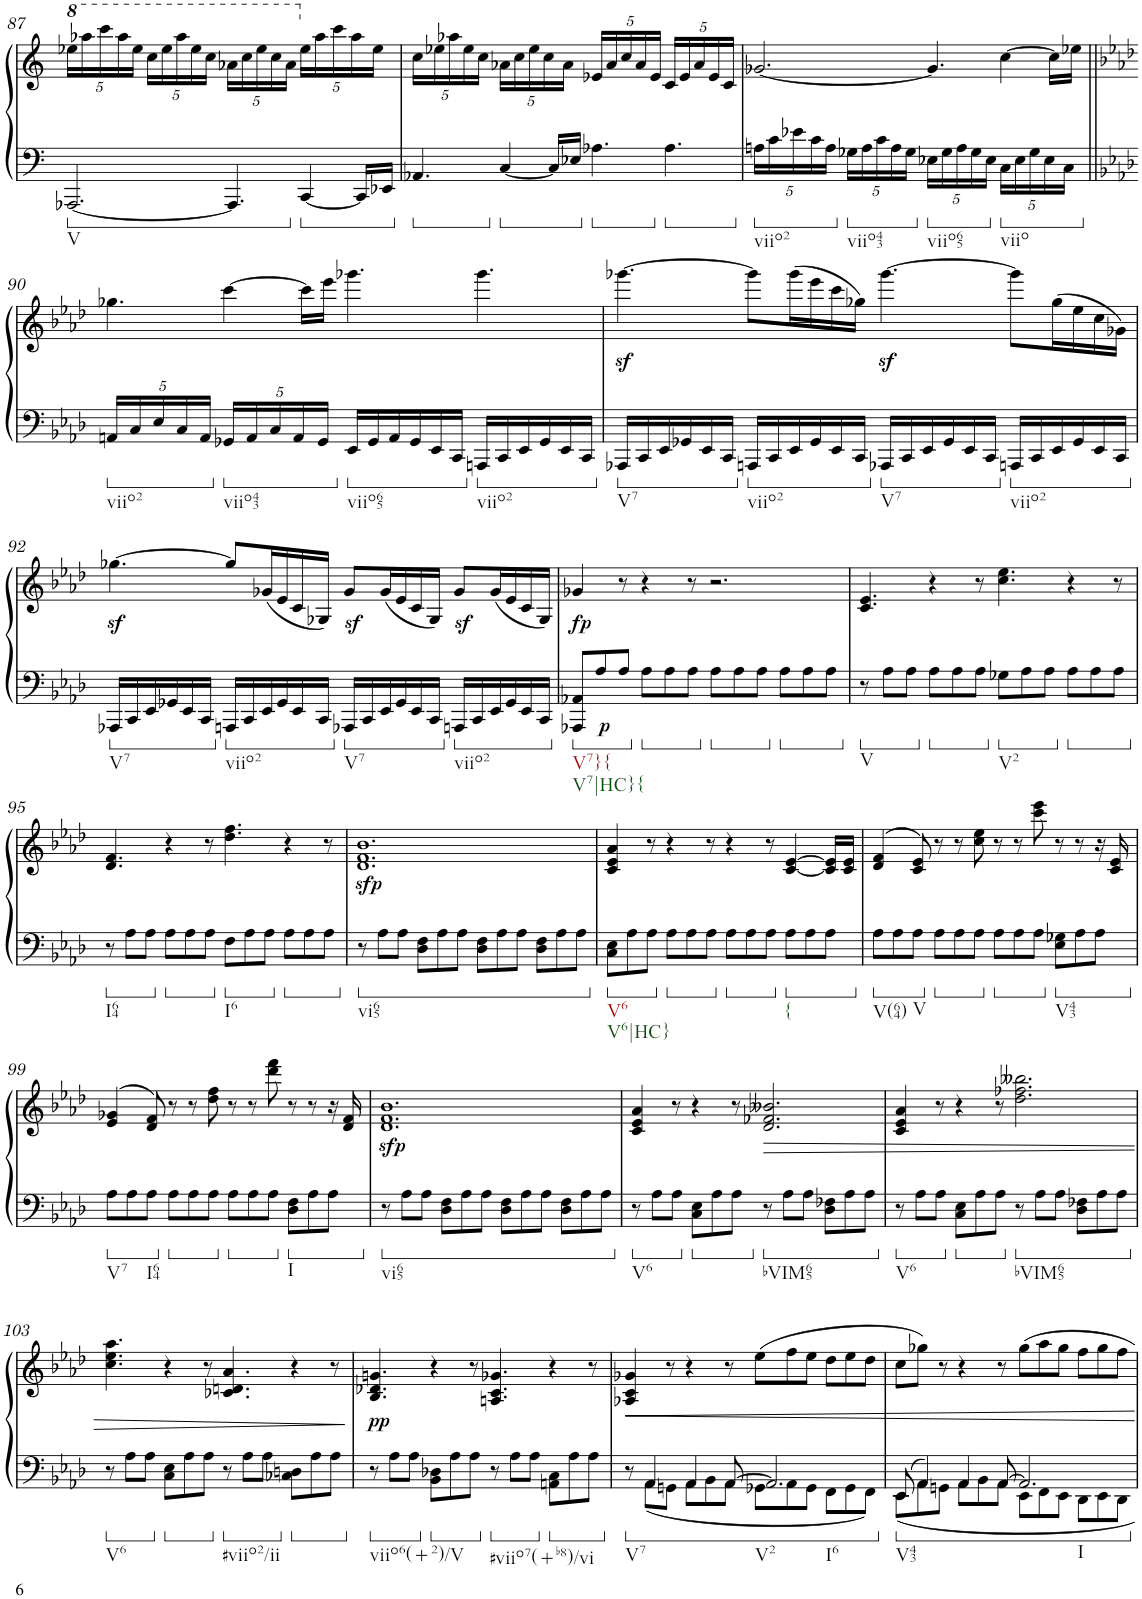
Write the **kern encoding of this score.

**kern	**kern	**dynam
*part1	*part1	*part1
*staff2	*staff1	*staff1/2
*I"Piano	*	*
*I'Pno.	*	*
!!LO:PB:g=z
*clefF4	*clefF4	*
*k[]	*k[]	*
*M12/8	*M12/8	*
*	*8va	*
*	*Xbrackettup	*
=87	=87	=87
!LO:TX:b:t=V	!	!
[2.AAA-X/	40%3eee-X\LL	.
.	40%3aaa-X\	.
.	40%3cccc\	.
.	40%3aaa-\	.
.	40%3eee-\JJ	.
.	40%3ccc\LL	.
.	40%3eee-\	.
.	40%3aaa-\	.
.	40%3eee-\	.
.	40%3ccc\JJ	.
4.AAA-/]	40%3aa-X\LL	.
.	40%3ccc\	.
.	40%3eee-\	.
.	40%3ccc\	.
.	40%3aa-\JJ	.
*	*X8va	*
[4CC/	40%3ee-\LL	.
.	40%3aa-\	.
.	40%3ccc\	.
.	40%3aa-\	.
16CC/LL]	.	.
.	40%3ee-\JJ	.
16EE-X/JJ	.	.
=88	=88	=88
4.AA-X/	40%3cc\LL	.
.	40%3ee-X\	.
.	40%3aa-X\	.
.	40%3ee-\	.
.	40%3cc\JJ	.
[4C/	40%3a-X\LL	.
.	40%3cc\	.
.	40%3ee-\	.
.	40%3cc\	.
16C/LL]	.	.
.	40%3a-\JJ	.
16E-X/JJ	.	.
4.A-X\	40%3e-X/LL	.
.	40%3a-/	.
.	40%3cc/	.
.	40%3a-/	.
.	40%3e-/JJ	.
4.A-\	40%3c/LL	.
.	40%3e-/	.
.	40%3a-/	.
.	40%3e-/	.
.	40%3c/JJ	.
=89	=89	=89
*Xbrackettup	*	*
!LO:TX:b:t=viio2	!	!
40%3An\LL	[2.g-X/	.
40%3c\	.	.
40%3e-X\	.	.
40%3c\	.	.
40%3A\JJ	.	.
!LO:TX:b:t=viio43	!	!
40%3G-X\LL	.	.
40%3A\	.	.
40%3c\	.	.
40%3A\	.	.
40%3G-\JJ	.	.
!LO:TX:b:t=viio65	!	!
40%3E-X\LL	4.g-/]	.
40%3G-\	.	.
40%3A\	.	.
40%3G-\	.	.
40%3E-\JJ	.	.
!LO:TX:b:t=viio	!	!
40%3C\LL	[4cc\	.
40%3E-\	.	.
40%3G-\	.	.
40%3E-\	.	.
.	16cc\LL]	.
40%3C\JJ	.	.
.	16ee-X\JJ	.
!!LO:LB:g=z
=90||	=90||	=90||
*k[b-e-a-d-]	*k[b-e-a-d-]	*
!LO:TX:b:t=viio2	!	!
40%3AAn/LL	4.gg-X\	.
40%3C/	.	.
40%3E-/	.	.
40%3C/	.	.
40%3AA/JJ	.	.
!LO:TX:b:t=viio43	!	!
40%3GG-X/LL	[4ccc\	.
40%3AA/	.	.
40%3C/	.	.
40%3AA/	.	.
.	16ccc\LL]	.
40%3GG-/JJ	.	.
.	16eee-\JJ	.
!LO:TX:b:t=viio65	!	!
16EE-/LL	4.ggg-X\	.
16GG-/	.	.
16AA/	.	.
16GG-/	.	.
16EE-/	.	.
16CC/JJ	.	.
!LO:TX:b:t=viio2	!	!
16AAAn/LL	4.ggg-\	.
16CC/	.	.
16EE-/	.	.
16GG-/	.	.
16EE-/	.	.
16CC/JJ	.	.
=91	=91	=91
!LO:TX:b:t=V7	!	!
16AAA-X/LL	[4.ggg-Xz<\	.
16CC/	.	.
16EE-/	.	.
16GG-X/	.	.
16EE-/	.	.
16CC/JJ	.	.
!LO:TX:b:t=viio2	!	!
16AAAn/LL	8ggg-\L]	.
16CC/	.	.
16EE-/	(16ggg-\L	.
16GG-/	16eee-\	.
16EE-/	16ccc\	.
16CC/JJ	16gg-X\JJ)	.
!LO:TX:b:t=V7	!	!
16AAA-X/LL	[4.ggg-z<\	.
16CC/	.	.
16EE-/	.	.
16GG-/	.	.
16EE-/	.	.
16CC/JJ	.	.
!LO:TX:b:t=viio2	!	!
16AAAn/LL	8ggg-\L]	.
16CC/	.	.
16EE-/	(16gg-\L	.
16GG-/	16ee-\	.
16EE-/	16cc\	.
16CC/JJ	16g-X\JJ)	.
!!LO:LB:g=z
=92	=92	=92
!LO:TX:b:t=V7	!	!
16AAA-X/LL	[4.gg-Xz<\	.
16CC/	.	.
16EE-/	.	.
16GG-X/	.	.
16EE-/	.	.
16CC/JJ	.	.
!LO:TX:b:t=viio2	!	!
16AAAn/LL	8gg-/L]	.
16CC/	.	.
16EE-/	(16g-X/L	.
16GG-/	16e-/	.
16EE-/	16c/	.
16CC/JJ	16G-X/JJ)	.
!LO:TX:b:t=V7	!	!
16AAA-X/LL	8g-z</L	.
16CC/	.	.
16EE-/	(16g-/L	.
16GG-/	16e-/	.
16EE-/	16c/	.
16CC/JJ	16G-/JJ)	.
!LO:TX:b:t=viio2	!	!
16AAAn/LL	8g-z</L	.
16CC/	.	.
16EE-/	(16g-/L	.
16GG-/	16e-/	.
16EE-/	16c/	.
16CC/JJ	16G-/JJ)	.
=93	=93	=93
!LO:TX:b:t=V7}{	!	!
!LO:TX:b:t=V7|HC}{	!	!
!	!	!LO:DY:b
8AAA-X/ 8AA-X/L	4g-X/	fp
!	!	!LO:DY:b=2
8A-/	.	p
8A-/J	8r	.
8A-\L	4r	.
8A-\	.	.
8A-\J	8r	.
8A-\L	2.r	.
8A-\	.	.
8A-\J	.	.
8A-\L	.	.
8A-\	.	.
8A-\J	.	.
=94	=94	=94
!LO:TX:b:t=V	!	!
8r	4.c/ 4.e-/	.
8A-\L	.	.
8A-\J	.	.
8A-\L	4r	.
8A-\	.	.
8A-\J	8r	.
!LO:TX:b:t=V2	!	!
8G-X\L	4.cc\ 4.ee-\	.
8A-\	.	.
8A-\J	.	.
8A-\L	4r	.
8A-\	.	.
8A-\J	8r	.
!!LO:LB:g=z
=95	=95	=95
!LO:TX:b:t=I64	!	!
8r	4.d-/ 4.f/	.
8A-\L	.	.
8A-\J	.	.
8A-\L	4r	.
8A-\	.	.
8A-\J	8r	.
!LO:TX:b:t=I6	!	!
8F\L	4.dd-\ 4.ff\	.
8A-\	.	.
8A-\J	.	.
8A-\L	4r	.
8A-\	.	.
8A-\J	8r	.
=96	=96	=96
!LO:TX:b:t=vi65	!	!
!	!	!LO:DY:b
8r	1.d- 1.f 1.b-	sfp
8A-\L	.	.
8A-\J	.	.
8D-\ 8F\L	.	.
8A-\	.	.
8A-\J	.	.
8D-\ 8F\L	.	.
8A-\	.	.
8A-\J	.	.
8D-\ 8F\L	.	.
8A-\	.	.
8A-\J	.	.
=97	=97	=97
!LO:TX:b:t=V6	!	!
!LO:TX:b:t=V6|HC}	!	!
8C\ 8E-\L	4c/ 4e-/ 4a-/	.
8A-\	.	.
8A-\J	8r	.
8A-\L	4r	.
8A-\	.	.
8A-\J	8r	.
8A-\L	4r	.
8A-\	.	.
8A-\J	8r	.
!LO:TX:b:t={	!	!
8A-\L	[4c/ [4e-/	.
8A-\	.	.
8A-\J	16c/] 16e-/]LL	.
.	16c/ 16e-/JJ	.
=98	=98	=98
!LO:TX:b:t=V(64)	!	!
8A-\L	(>4d-/ 4f/	.
8A-\	.	.
!LO:TX:b:t=V	!	!
8A-\J	8c/ 8e-/)	.
8A-\L	8r	.
8A-\	8r	.
8A-\J	8cc\ 8ee-\	.
8A-\L	8r	.
8A-\	8r	.
8A-\J	8ccc\ 8eee-\	.
!LO:TX:b:t=V43	!	!
8E-\ 8G-X\L	8r	.
8A-\	8r	.
8A-\J	16r	.
.	16c/ 16e-/	.
!!LO:LB:g=z
=99	=99	=99
!LO:TX:b:t=V7	!	!
8A-\L	(>4e-/ 4g-X/	.
8A-\	.	.
!LO:TX:b:t=I64	!	!
8A-\J	8d-/ 8f/)	.
8A-\L	8r	.
8A-\	8r	.
8A-\J	8dd-\ 8ff\	.
8A-\L	8r	.
8A-\	8r	.
8A-\J	8ddd-\ 8fff\	.
!LO:TX:b:t=I	!	!
8D-\ 8F\L	8r	.
8A-\	8r	.
8A-\J	16r	.
.	16d-/ 16f/	.
=100	=100	=100
!LO:TX:b:t=vi65	!	!
!	!	!LO:DY:b
8r	1.d- 1.f 1.b-	sfp
8A-\L	.	.
8A-\J	.	.
8D-\ 8F\L	.	.
8A-\	.	.
8A-\J	.	.
8D-\ 8F\L	.	.
8A-\	.	.
8A-\J	.	.
8D-\ 8F\L	.	.
8A-\	.	.
8A-\J	.	.
=101	=101	=101
!LO:TX:b:t=V6	!	!
8r	4c/ 4e-/ 4a-/	.
8A-\L	.	.
8A-\J	8r	.
8C\ 8E-\L	4r	.
8A-\	.	.
8A-\J	8r	.
!LO:TX:b:t=bVIM65	!	!
!	!	!LO:HP:b
8r	2.d-/ 2.f-X/ 2.b--X/	>
8A-\L	.	.
8A-\J	.	.
8D-\ 8F-X\L	.	.
8A-\	.	.
8A-\J	.	.
=102	=102	=102
!LO:TX:b:t=V6	!	!
8r	4c/ 4e-/ 4a-/	.
8A-\L	.	.
8A-\J	8r	.
8C\ 8E-\L	4r	.
8A-\	.	.
8A-\J	8r	.
!LO:TX:b:t=bVIM65	!	!
8r	2.dd-\ 2.ff-X\ 2.bb--X\	.
8A-\L	.	.
8A-\J	.	.
8D-\ 8F-X\L	.	.
8A-\	.	.
8A-\J	.	.
!!LO:LB:g=z
=103	=103	=103
!LO:TX:b:t=V6	!	!
8r	4.cc\ 4.ee-\ 4.aa-\	.
8A-\L	.	.
8A-\J	.	.
8C\ 8E-\L	4r	.
8A-\	.	.
8A-\J	8r	.
!LO:TX:b:t=#viio2/ii	!	!
8r	4.c-X/ 4.dn/ 4.a-/	.
8A-\L	.	.
8A-\J	.	.
8C-X\ 8Dn\L	4r	.
8A-\	.	.
8A-\J	8r	.
.	.	]
=104	=104	=104
!LO:TX:b:t=viio6(+2)/V	!	!
!	!	!LO:DY:a=2
8r	4.B-/ 4.d-X/ 4.gn/	pp
8A-\L	.	.
8A-\J	.	.
8BB-\ 8D-X\L	4r	.
8A-\	.	.
8A-\J	8r	.
!LO:TX:b:t=#viio7(+b8)/vi	!	!
8r	4.An/ 4.c/ 4.g-X/	.
8A-\L	.	.
8A-\J	.	.
8AAn\ 8C\L	4r	.
8A-\	.	.
8A-\J	8r	.
=105	=105	=105
*^	*	*
!LO:TX:b:t=V7	!	!	!
8r	8ryy	4A-X/ 4c/ 4g-X/	.
4AA-/	8AA-\L	.	.
.	8GGn\J	8r	.
4AA-/	8AA-\L	4r	.
.	8BB-\	.	.
[8AA-/	8AA-\J	8r	.
!LO:TX:b:t=V2	!	!	!
!LO:TX:b:t=I6	!	!	!
2.AA-/]	8GG-X\L	(8ee-\L	.
.	8AA-\	8ff\	.
.	8GG-\J	8ee-\J	.
.	8FF\L	8dd-\L	.
.	8GG-\	8ee-\	.
.	8FF\J	8dd-\J	.
=106	=106	=106	=106
!LO:TX:b:t=V43	!	!	!
8EE-/	8EE-\L	8cc\L	.
4AA-/	8AA-\	8gg-X\J)	.
.	8GGn\J	8r	.
4AA-/	8AA-\L	4r	.
.	8BB-\	.	.
[8AA-/	8AA-\J	8r	.
!LO:TX:b:t=I	!	!	!
2.AA-/]	8EE-\L	8gg-\L	.
.	8FF\	8aa-\	.
.	8EE-\J	8gg-\J	.
.	8DD-\L	8ff\L	.
.	8EE-\	8gg-\	.
.	8DD-\J	8ff\J	.
*v	*v	*	*
=	=	=
*-	*-	*-
